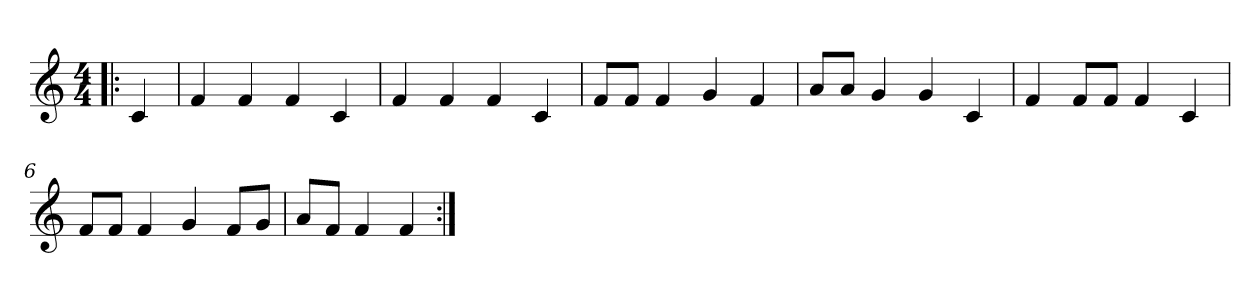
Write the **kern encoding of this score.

**kern
*part1
*staff1
*clefG2
*k[]
*M4/4
*MM80
=!|:
4c
=1
4f
4f
4f
4c
=2
4f
4f
4f
4c
=3
8f/L
8f/J
4f
4g
4f
=4
8a/L
8a/J
4g
4g
4c
=5
4f
8f/L
8f/J
4f
4c
=6
8f/L
8f/J
4f
4g
8f/L
8g/J
=7
8a/L
8f/J
4f
4f
=:|!
*-
